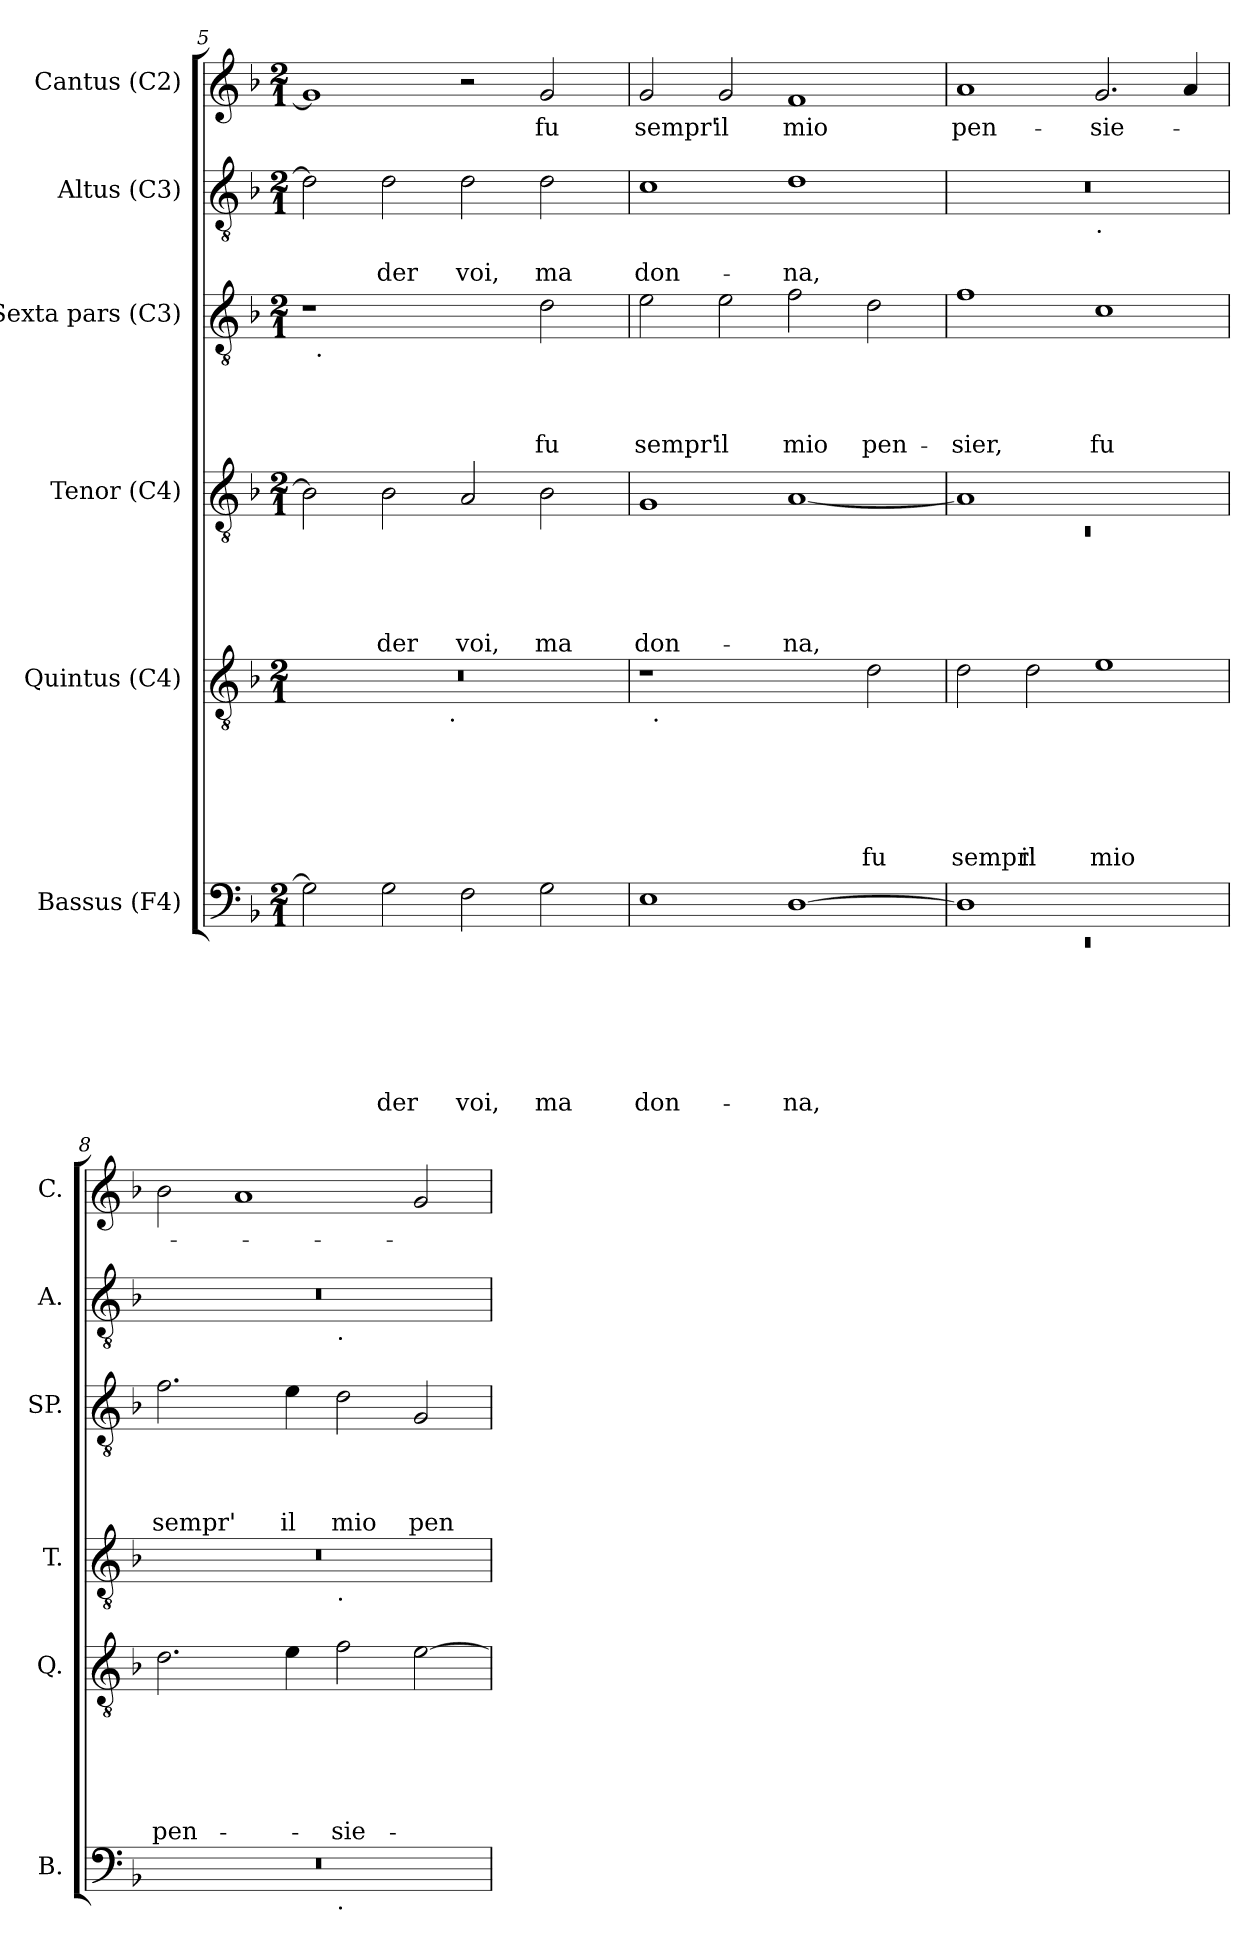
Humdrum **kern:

**kern	**text	**text	**text	**text	**text	**text	**text	**kern	**text	**text	**text	**text	**text	**text	**kern	**text	**text	**text	**text	**text	**kern	**text	**text	**text	**text	**kern	**text	**text	**kern	**text
*part6	*part6	*part6	*part6	*part6	*part6	*part6	*part6	*part5	*part5	*part5	*part5	*part5	*part5	*part5	*part4	*part4	*part4	*part4	*part4	*part4	*part3	*part3	*part3	*part3	*part3	*part2	*part2	*part2	*part1	*part1
*staff6	*staff6	*staff6	*staff6	*staff6	*staff6	*staff6	*staff6	*staff5	*staff5	*staff5	*staff5	*staff5	*staff5	*staff5	*staff4	*staff4	*staff4	*staff4	*staff4	*staff4	*staff3	*staff3	*staff3	*staff3	*staff3	*staff2	*staff2	*staff2	*staff1	*staff1
*I"Bassus (F4)	*	*	*	*	*	*	*	*I"Quintus (C4)	*	*	*	*	*	*	*I"Tenor (C4)	*	*	*	*	*	*I"Sexta pars (C3)	*	*	*	*	*I"Altus (C3)	*	*	*I"Cantus (C2)	*
*I'B.	*	*	*	*	*	*	*	*I'Q.	*	*	*	*	*	*	*I'T.	*	*	*	*	*	*I'SP.	*	*	*	*	*I'A.	*	*	*I'C.	*
*clefF4	*	*	*	*	*	*	*	*clefGv2	*	*	*	*	*	*	*clefGv2	*	*	*	*	*	*clefGv2	*	*	*	*	*clefGv2	*	*	*clefG2	*
*k[b-]	*	*	*	*	*	*	*	*k[b-]	*	*	*	*	*	*	*k[b-]	*	*	*	*	*	*k[b-]	*	*	*	*	*k[b-]	*	*	*k[b-]	*
*F:	*	*	*	*	*	*	*	*F:	*	*	*	*	*	*	*F:	*	*	*	*	*	*F:	*	*	*	*	*F:	*	*	*F:	*
*M2/1	*	*	*	*	*	*	*	*M2/1	*	*	*	*	*	*	*M2/1	*	*	*	*	*	*M2/1	*	*	*	*	*M2/1	*	*	*M2/1	*
=5	=5	=5	=5	=5	=5	=5	=5	=5	=5	=5	=5	=5	=5	=5	=5	=5	=5	=5	=5	=5	=5	=5	=5	=5	=5	=5	=5	=5	=5	=5
*	*	*	*	*	*	*	*	*^	*	*	*	*	*	*	*	*	*	*	*	*	*^	*	*	*	*	*	*	*	*	*
2G\]	.	.	.	.	.	.	.	0r	2ryy	.	.	.	.	.	.	2B-\]	.	.	.	.	.	1r	32ryy	.	.	.	.	2d\]	.	.	1g]	.
!	!	!	!	!	!	!	!	!	!	!	!	!	!	!	!	!	!	!	!	!	!	!	!LO:TX:b:t=.	!	!	!	!	!	!	!	!	!
.	.	.	.	.	.	.	.	.	.	.	.	.	.	.	.	.	.	.	.	.	.	.	1ryy	.	.	.	.	.	.	.	.	.
!	!	!	!	!	!	!	!LO:LY:b	!	!	!	!	!	!	!	!	!	!	!	!	!	!LO:LY:b	!	!	!	!	!	!	!	!	!LO:LY:b	!	!
2G\	.	.	.	.	.	.	-der	.	4...ryy	.	.	.	.	.	.	2B-\	.	.	.	.	-der	.	.	.	.	.	.	2d\	.	-der	.	.
!	!	!	!	!	!	!	!	!	!LO:TX:b:t=.	!	!	!	!	!	!	!	!	!	!	!	!	!	!	!	!	!	!	!	!	!	!	!
.	.	.	.	.	.	.	.	.	1ryy	.	.	.	.	.	.	.	.	.	.	.	.	.	.	.	.	.	.	.	.	.	.	.
!	!	!	!	!	!	!	!LO:LY:b	!	!	!	!	!	!	!	!	!	!	!	!	!	!LO:LY:b	!	!	!	!	!	!	!	!	!LO:LY:b	!	!
2F\	.	.	.	.	.	.	voi,	.	.	.	.	.	.	.	.	2A/	.	.	.	.	voi,	2ryy	.	.	.	.	.	2d\	.	voi,	2r	.
.	.	.	.	.	.	.	.	.	.	.	.	.	.	.	.	.	.	.	.	.	.	.	2ryy	.	.	.	.	.	.	.	.	.
!	!	!	!	!	!	!	!LO:LY:b	!	!	!	!	!	!	!	!	!	!	!	!	!	!LO:LY:b	!	!	!	!	!	!LO:LY:b	!	!	!LO:LY:b	!	!LO:LY:b
2G\	.	.	.	.	.	.	ma	.	.	.	.	.	.	.	.	2B-\	.	.	.	.	ma	2d\	.	.	.	.	fu	2d\	.	ma	2g/	fu
.	.	.	.	.	.	.	.	.	.	.	.	.	.	.	.	.	.	.	.	.	.	.	4...ryy	.	.	.	.	.	.	.	.	.
.	.	.	.	.	.	.	.	.	32ryy	.	.	.	.	.	.	.	.	.	.	.	.	.	.	.	.	.	.	.	.	.	.	.
!!LO:LB:g=z
=6	=6	=6	=6	=6	=6	=6	=6	=6	=6	=6	=6	=6	=6	=6	=6	=6	=6	=6	=6	=6	=6	=6	=6	=6	=6	=6	=6	=6	=6	=6	=6	=6
!	!	!	!	!	!	!	!LO:LY:b	!	!	!	!	!	!	!	!	!	!	!	!	!	!LO:LY:b	!	!	!	!	!	!LO:LY:b	!	!	!LO:LY:b	!	!LO:LY:b
*	*	*	*	*	*	*	*	*	*	*	*	*	*	*	*	*	*	*	*	*	*	*v	*v	*	*	*	*	*	*	*	*	*
1E	.	.	.	.	.	.	don-	1r	32ryy	.	.	.	.	.	.	1G	.	.	.	.	don-	2e\	.	.	.	sempr'	1c	.	don-	2g/	sempr'
!	!	!	!	!	!	!	!	!	!LO:TX:b:t=.	!	!	!	!	!	!	!	!	!	!	!	!	!	!	!	!	!	!	!	!	!	!
.	.	.	.	.	.	.	.	.	1ryy	.	.	.	.	.	.	.	.	.	.	.	.	.	.	.	.	.	.	.	.	.	.
!	!	!	!	!	!	!	!	!	!	!	!	!	!	!	!	!	!	!	!	!	!	!	!	!	!	!LO:LY:b	!	!	!	!	!LO:LY:b
.	.	.	.	.	.	.	.	.	.	.	.	.	.	.	.	.	.	.	.	.	.	2e\	.	.	.	il	.	.	.	2g/	il
!	!	!	!	!	!	!	!LO:LY:b	!	!	!	!	!	!	!	!	!	!	!	!	!	!LO:LY:b	!	!	!	!	!LO:LY:b	!	!	!LO:LY:b	!	!LO:LY:b
[>1D	.	.	.	.	.	.	-na,	2ryy	.	.	.	.	.	.	.	[<1A	.	.	.	.	-na,	2f\	.	.	.	mio	1d	.	-na,	1f	mio
.	.	.	.	.	.	.	.	.	2ryy	.	.	.	.	.	.	.	.	.	.	.	.	.	.	.	.	.	.	.	.	.	.
!	!	!	!	!	!	!	!	!	!	!	!	!	!	!	!LO:LY:b	!	!	!	!	!	!	!	!	!	!	!LO:LY:b	!	!	!	!	!
.	.	.	.	.	.	.	.	2d\	.	.	.	.	.	.	fu	.	.	.	.	.	.	2d\	.	.	.	pen-	.	.	.	.	.
.	.	.	.	.	.	.	.	.	4...ryy	.	.	.	.	.	.	.	.	.	.	.	.	.	.	.	.	.	.	.	.	.	.
=7	=7	=7	=7	=7	=7	=7	=7	=7	=7	=7	=7	=7	=7	=7	=7	=7	=7	=7	=7	=7	=7	=7	=7	=7	=7	=7	=7	=7	=7	=7	=7
*^	*	*	*	*	*	*	*	*	*	*	*	*	*	*	*	*^	*	*	*	*	*	*	*	*	*	*	*	*	*	*	*
!	!LO:N:vis=1	!	!	!	!	!	!	!	!	!	!	!	!	!	!	!LO:LY:b	!	!LO:N:vis=1	!	!	!	!	!	!	!	!	!	!LO:LY:b	!	!	!	!	!LO:LY:b
*	*	*	*	*	*	*	*	*	*v	*v	*	*	*	*	*	*	*	*	*	*	*	*	*	*	*	*	*	*	*^	*	*	*	*
1D]	0rEE	.	.	.	.	.	.	.	2d\	.	.	.	.	.	sempr'	1A]	0rC	.	.	.	.	.	1f	.	.	.	-sier,	0r	1ryy	.	.	1a	pen-
!	!	!	!	!	!	!	!	!	!	!	!	!	!	!	!LO:LY:b	!	!	!	!	!	!	!	!	!	!	!	!	!	!	!	!	!	!
.	.	.	.	.	.	.	.	.	2d\	.	.	.	.	.	il	.	.	.	.	.	.	.	.	.	.	.	.	.	.	.	.	.	.
!	!	!	!	!	!	!	!	!	!	!	!	!	!	!	!	!	!	!	!	!	!	!	!	!	!	!	!	!	!LO:TX:b:t=.	!	!	!	!
!	!	!	!	!	!	!	!	!	!	!	!	!	!	!	!LO:LY:b	!	!	!	!	!	!	!	!	!	!	!	!LO:LY:b	!	!	!	!	!	!LO:LY:b
1ryy	.	.	.	.	.	.	.	.	1e	.	.	.	.	.	mio	1ryy	.	.	.	.	.	.	1c	.	.	.	fu	.	1ryy	.	.	2.g/	-sie-
.	.	.	.	.	.	.	.	.	.	.	.	.	.	.	.	.	.	.	.	.	.	.	.	.	.	.	.	.	.	.	.	4a/	.
=8	=8	=8	=8	=8	=8	=8	=8	=8	=8	=8	=8	=8	=8	=8	=8	=8	=8	=8	=8	=8	=8	=8	=8	=8	=8	=8	=8	=8	=8	=8	=8	=8	=8
!	!	!	!	!	!	!	!	!	!	!	!	!	!	!	!LO:LY:b	!	!	!	!	!	!	!	!	!	!	!	!LO:LY:b	!	!	!	!	!	!
0r	1ryy	.	.	.	.	.	.	.	2.d\	.	.	.	.	.	pen-	0r	1ryy	.	.	.	.	.	2.f\	.	.	.	sempr'	0r	1ryy	.	.	2b-\	.
.	.	.	.	.	.	.	.	.	.	.	.	.	.	.	.	.	.	.	.	.	.	.	.	.	.	.	.	.	.	.	.	1a	.
!	!	!	!	!	!	!	!	!	!	!	!	!	!	!	!	!	!	!	!	!	!	!	!	!	!	!	!LO:LY:b	!	!	!	!	!	!
.	.	.	.	.	.	.	.	.	4e\	.	.	.	.	.	.	.	.	.	.	.	.	.	4e\	.	.	.	il	.	.	.	.	.	.
!	!	!	!	!	!	!	!	!	!	!	!	!	!	!	!	!	!	!	!	!	!	!	!	!	!	!	!	!	!LO:TX:b:t=.	!	!	!	!
!	!	!	!	!	!	!	!	!	!	!	!	!	!	!	!	!	!LO:TX:b:t=.	!	!	!	!	!	!	!	!	!	!	!	!	!	!	!	!
!	!LO:TX:b:t=.	!	!	!	!	!	!	!	!	!	!	!	!	!	!	!	!	!	!	!	!	!	!	!	!	!	!	!	!	!	!	!	!
!	!	!	!	!	!	!	!	!	!	!	!	!	!	!	!LO:LY:b	!	!	!	!	!	!	!	!	!	!	!	!LO:LY:b	!	!	!	!	!	!
.	1ryy	.	.	.	.	.	.	.	2f\	.	.	.	.	.	-sie-	.	1ryy	.	.	.	.	.	2d\	.	.	.	mio	.	1ryy	.	.	.	.
!	!	!	!	!	!	!	!	!	!	!	!	!	!	!	!	!	!	!	!	!	!	!	!	!	!	!	!LO:LY:b	!	!	!	!	!	!
.	.	.	.	.	.	.	.	.	[>2e\	.	.	.	.	.	.	.	.	.	.	.	.	.	2G/	.	.	.	pen-	.	.	.	.	2g/	.
*v	*v	*	*	*	*	*	*	*	*	*	*	*	*	*	*	*v	*v	*	*	*	*	*	*	*	*	*	*	*v	*v	*	*	*	*
=	=	=	=	=	=	=	=	=	=	=	=	=	=	=	=	=	=	=	=	=	=	=	=	=	=	=	=	=	=	=
*-	*-	*-	*-	*-	*-	*-	*-	*-	*-	*-	*-	*-	*-	*-	*-	*-	*-	*-	*-	*-	*-	*-	*-	*-	*-	*-	*-	*-	*-	*-
